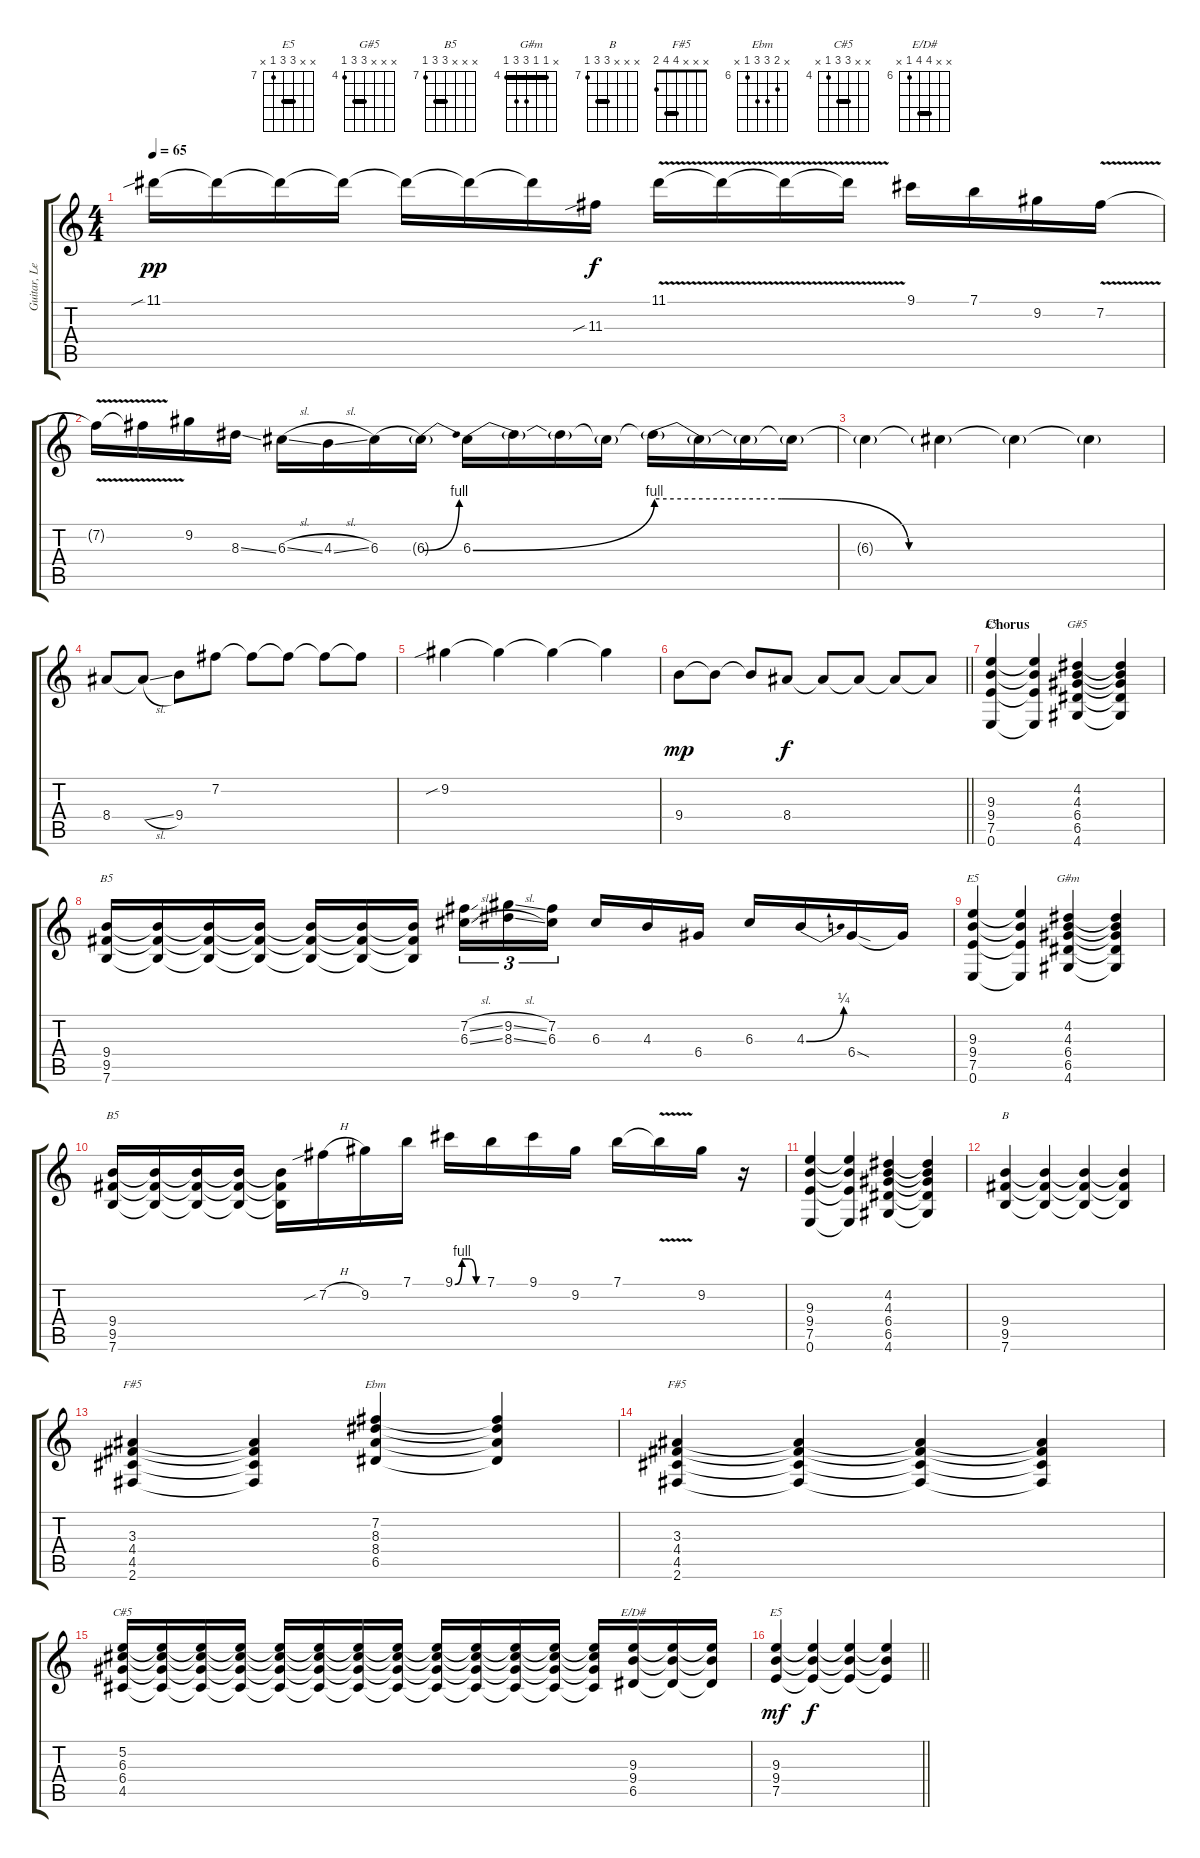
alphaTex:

\track ("Guitar, Lead" "Guitar, Le") {mute instrument overdrivenguitar}
\staff {score tabs}
\tuning (E4 B3 G3 D3 A2 E2) {hide}
\chord ("E5" x x x 2 2 0) {barre 2}
\chord ("G#5" x x x 6 6 4) {firstfret 4 barre 6}
\chord ("B5" x x 4 4 2 x) {barre 4}
\chord ("E5" x x 9 9 7 0) {firstfret 7 barre 9}
\chord ("G#m" x 4 4 6 6 4) {firstfret 4 barre 4}
\chord ("B5" x x x 9 9 7) {firstfret 7 barre 9}
\chord ("B" x x x 9 9 7) {firstfret 7 barre 9}
\chord ("F#5" x 7 6 4 x x) {firstfret 4}
\chord ("Ebm" x 7 8 8 6 x) {firstfret 6}
\chord ("F#5" x x x 4 4 2) {barre 4}
\chord ("C#5" x x 6 6 4 x) {firstfret 4 barre 6}
\chord ("E/D#" x x 9 9 6 x) {firstfret 6 barre 9}
\chord ("E5" x x 9 9 7 x) {firstfret 7 barre 9}
\ts (4 4)
\tempo 65
\clef g2
\ks c
11.1{sib}.16{dy pp} 11.1{t}.16 11.1{t}.16 11.1{t}.16 11.1{t}.16 11.1{t}.16 11.1{t}.16 11.3{sib}.16{dy f} 11.1{v}.16 11.1{v t}.16 11.1{v t}.16 11.1{v t}.16 9.1.16 7.1.16 9.2.16 7.2{v}.16 |
7.2{v t}.16 7.2{v t}.16 9.2.16 8.3{ss}.16 6.3{sl}.16 4.3{sl}.16 6.3{be (hold 0 0 60 0)}.16 6.3{be (bend 0 0 60 4) t}.16 6.3{be (bend 0 0 60 4)}.16 6.3{t}.16 6.3{t}.16 6.3{t}.16 6.3{be (custom 0 4 15 4 30 0 60 0) t}.16 6.3{t}.16 6.3{t}.16 6.3{t}.16 |
6.3{t}.4 6.3{t}.4 6.3{t}.4 6.3{t}.4 |
8.4.8 8.4{sl t}.8 9.4.8 7.2.8 7.2{t}.8 7.2{t}.8 7.2{t}.8 7.2{t}.8 |
9.2{sib}.4 9.2{t}.4 9.2{t}.4 9.2{t}.4 |
\barLineRight lightlight
9.4.8{dy mp} 9.4{t}.8 9.4{t}.8 8.4.8{dy f} 8.4{t}.8 8.4{t}.8 8.4{t}.8 8.4{t}.8 |
\section ("" "Chorus")
(9.3 9.4 7.5 0.6).4{ch "E5"} (9.3{t} 9.4{t} 7.5{t} 0.6{t}).4 (4.2 4.3 6.4 6.5 4.6).4{ch "G#5"} (4.2{t} 4.3{t} 6.4{t} 6.5{t} 4.6{t}).4 |
(9.4 9.5 7.6).16{ch "B5"} (9.4{t} 9.5{t} 7.6{t}).16 (9.4{t} 9.5{t} 7.6{t}).16 (9.4{t} 9.5{t} 7.6{t}).16 (9.4{t} 9.5{t} 7.6{t}).16 (9.4{t} 9.5{t} 7.6{t}).16 (9.4{t} 9.5{t} 7.6{t}).16 (7.2{sl} 6.3{sl}).16{tu (3 2)} (9.2{sl} 8.3{sl}).16{tu (3 2)} (7.2 6.3).16{tu (3 2)} 6.3.16 4.3.16 6.4.16 6.3.16 4.3{be (bend 0 0 60 1)}.16 6.4{sod}.16 6.4{t}.16 |
(9.3 9.4 7.5 0.6).4{ch "E5"} (9.3{t} 9.4{t} 7.5{t} 0.6{t}).4 (4.2 4.3 6.4 6.5 4.6).4{ch "G#m"} (4.2{t} 4.3{t} 6.4{t} 6.5{t} 4.6{t}).4 |
(9.4 9.5 7.6).16{ch "B5"} (9.4{t} 9.5{t} 7.6{t}).16 (9.4{t} 9.5{t} 7.6{t}).16 (9.4{t} 9.5{t} 7.6{t}).16 (9.4{t} 9.5{t} 7.6{t}).16 7.2{sib h}.16 9.2.16 7.1.16 9.1{be (custom 0 0 15 4 30 4 45 0 60 0)}.16 7.1.16 9.1.16 9.2.16 7.1.16 7.1{v t}.16 9.2.16 r.16 |
(9.3 9.4 7.5 0.6).4 (9.3{t} 9.4{t} 7.5{t} 0.6{t}).4 (4.2 4.3 6.4 6.5 4.6).4 (4.2{t} 4.3{t} 6.4{t} 6.5{t} 4.6{t}).4 |
(9.4 9.5 7.6).4{ch "B"} (9.4{t} 9.5{t} 7.6{t}).4 (9.4{t} 9.5{t} 7.6{t}).4 (9.4{t} 9.5{t} 7.6{t}).4 |
(3.3 4.4 4.5 2.6).4{ch "F#5"} (3.3{t} 4.4{t} 4.5{t} 2.6{t}).4 (7.2 8.3 8.4 6.5).4{ch "Ebm"} (7.2{t} 8.3{t} 8.4{t} 6.5{t}).4 |
(3.3 4.4 4.5 2.6).4{ch "F#5"} (3.3{t} 4.4{t} 4.5{t} 2.6{t}).4 (3.3{t} 4.4{t} 4.5{t} 2.6{t}).4 (3.3{t} 4.4{t} 4.5{t} 2.6{t}).4 |
(5.2 6.3 6.4 4.5).16{ch "C#5"} (5.2{t} 6.3{t} 6.4{t} 4.5{t}).16 (5.2{t} 6.3{t} 6.4{t} 4.5{t}).16 (5.2{t} 6.3{t} 6.4{t} 4.5{t}).16 (5.2{t} 6.3{t} 6.4{t} 4.5{t}).16 (5.2{t} 6.3{t} 6.4{t} 4.5{t}).16 (5.2{t} 6.3{t} 6.4{t} 4.5{t}).16 (5.2{t} 6.3{t} 6.4{t} 4.5{t}).16 (5.2{t} 6.3{t} 6.4{t} 4.5{t}).16 (5.2{t} 6.3{t} 6.4{t} 4.5{t}).16 (5.2{t} 6.3{t} 6.4{t} 4.5{t}).16 (5.2{t} 6.3{t} 6.4{t} 4.5{t}).16 (5.2{t} 6.3{t} 6.4{t} 4.5{t}).16 (9.3 9.4 6.5).16{ch "E/D#"} (9.3{t} 9.4{t} 6.5{t}).16 (9.3{t} 9.4{t} 6.5{t}).16 |
\barLineRight lightlight
(9.3 9.4 7.5).4{ch "E5" dy mf} (9.3{t} 9.4{t} 7.5{t}).4{dy f} (9.3{t} 9.4{t} 7.5{t}).4 (9.3{t} 9.4{t} 7.5{t}).4
